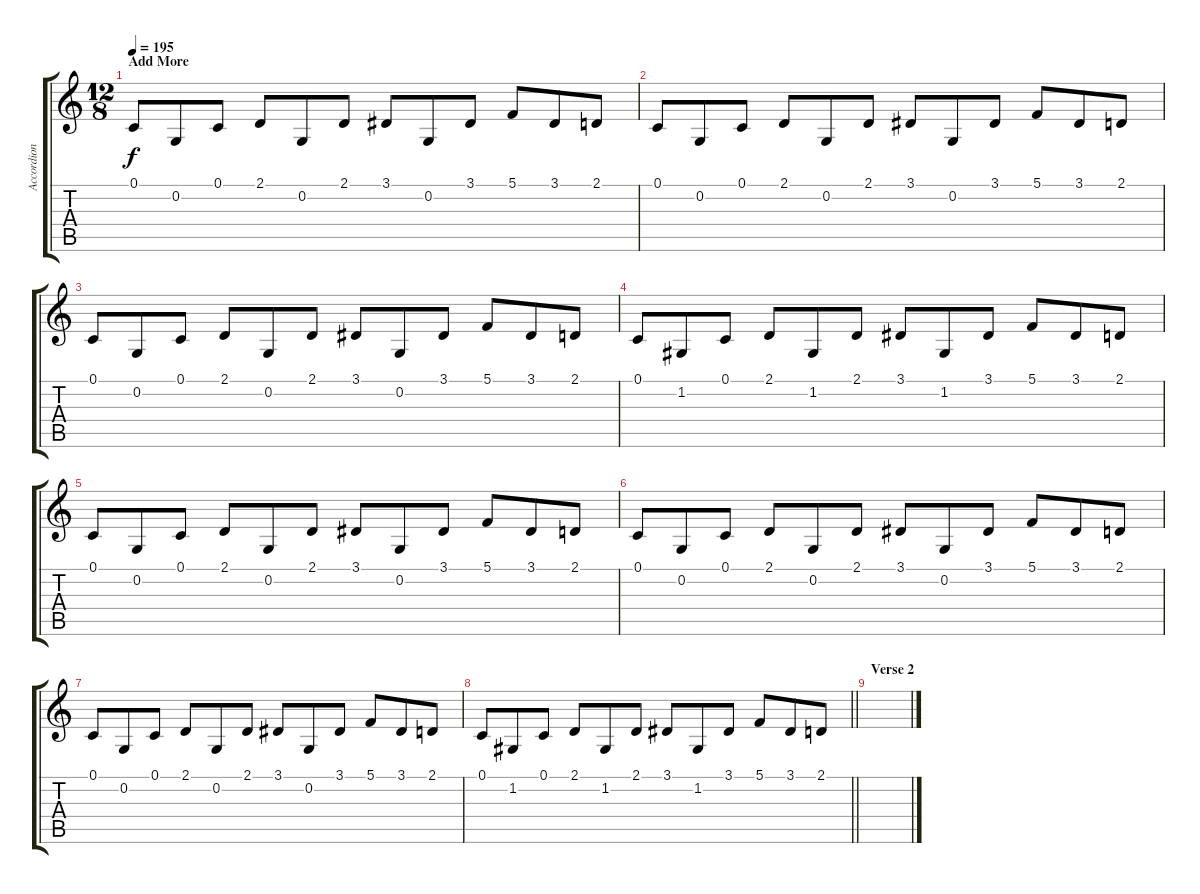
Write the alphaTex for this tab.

\track ("Accordion" "Accordion") {instrument accordion}
\staff {score tabs}
\tuning (C4 G3 Eb3 Bb2 F2 C2) {hide}
\ts (12 8)
\section ("" "Add More")
\tempo 195
\clef g2
\ks c
0.1.8{dy f} 0.2.8 0.1.8 2.1.8 0.2.8 2.1.8 3.1.8 0.2.8 3.1.8 5.1.8 3.1.8 2.1.8 |
0.1.8 0.2.8 0.1.8 2.1.8 0.2.8 2.1.8 3.1.8 0.2.8 3.1.8 5.1.8 3.1.8 2.1.8 |
0.1.8 0.2.8 0.1.8 2.1.8 0.2.8 2.1.8 3.1.8 0.2.8 3.1.8 5.1.8 3.1.8 2.1.8 |
0.1.8 1.2.8 0.1.8 2.1.8 1.2.8 2.1.8 3.1.8 1.2.8 3.1.8 5.1.8 3.1.8 2.1.8 |
0.1.8 0.2.8 0.1.8 2.1.8 0.2.8 2.1.8 3.1.8 0.2.8 3.1.8 5.1.8 3.1.8 2.1.8 |
0.1.8 0.2.8 0.1.8 2.1.8 0.2.8 2.1.8 3.1.8 0.2.8 3.1.8 5.1.8 3.1.8 2.1.8 |
0.1.8 0.2.8 0.1.8 2.1.8 0.2.8 2.1.8 3.1.8 0.2.8 3.1.8 5.1.8 3.1.8 2.1.8 |
\barLineRight lightlight
0.1.8 1.2.8 0.1.8 2.1.8 1.2.8 2.1.8 3.1.8 1.2.8 3.1.8 5.1.8 3.1.8 2.1.8 |
\section ("" "Verse 2")
